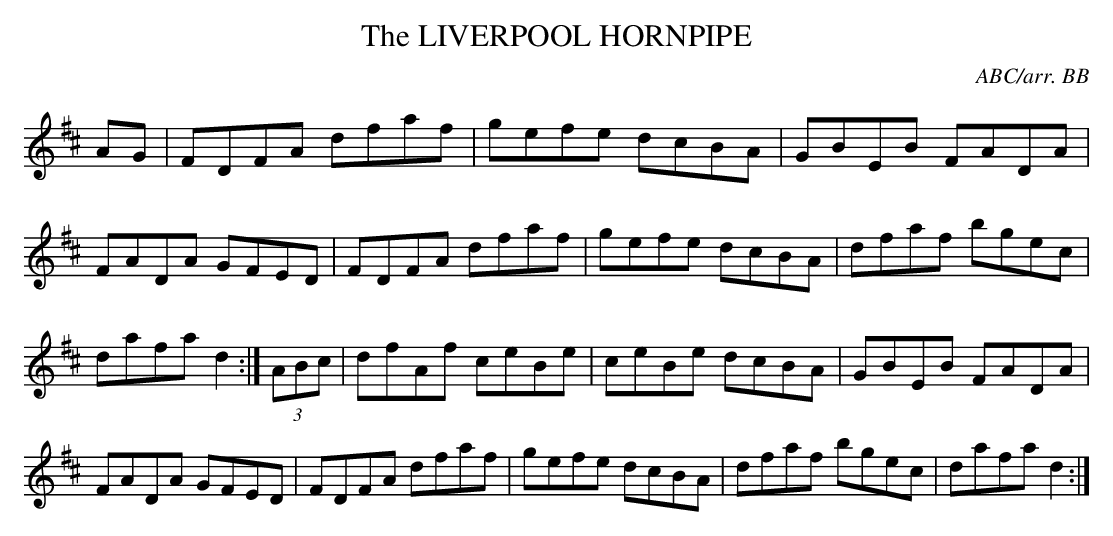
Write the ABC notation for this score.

X:1
T:LIVERPOOL HORNPIPE, The\
C:ABC/arr. BB\
M:C|\
K:D\
AG|FDFA dfaf|gefe dcBA|GBEB FADA|FADA GFED|\
FDFA dfaf|gefe dcBA|dfaf bgec|dafa d2 :|\
(3ABc|dfAf ceBe|ceBe dcBA|GBEB FADA|FADA GFED|\
FDFA dfaf|gefe dcBA|dfaf bgec|dafa d2 :|\
\
\
